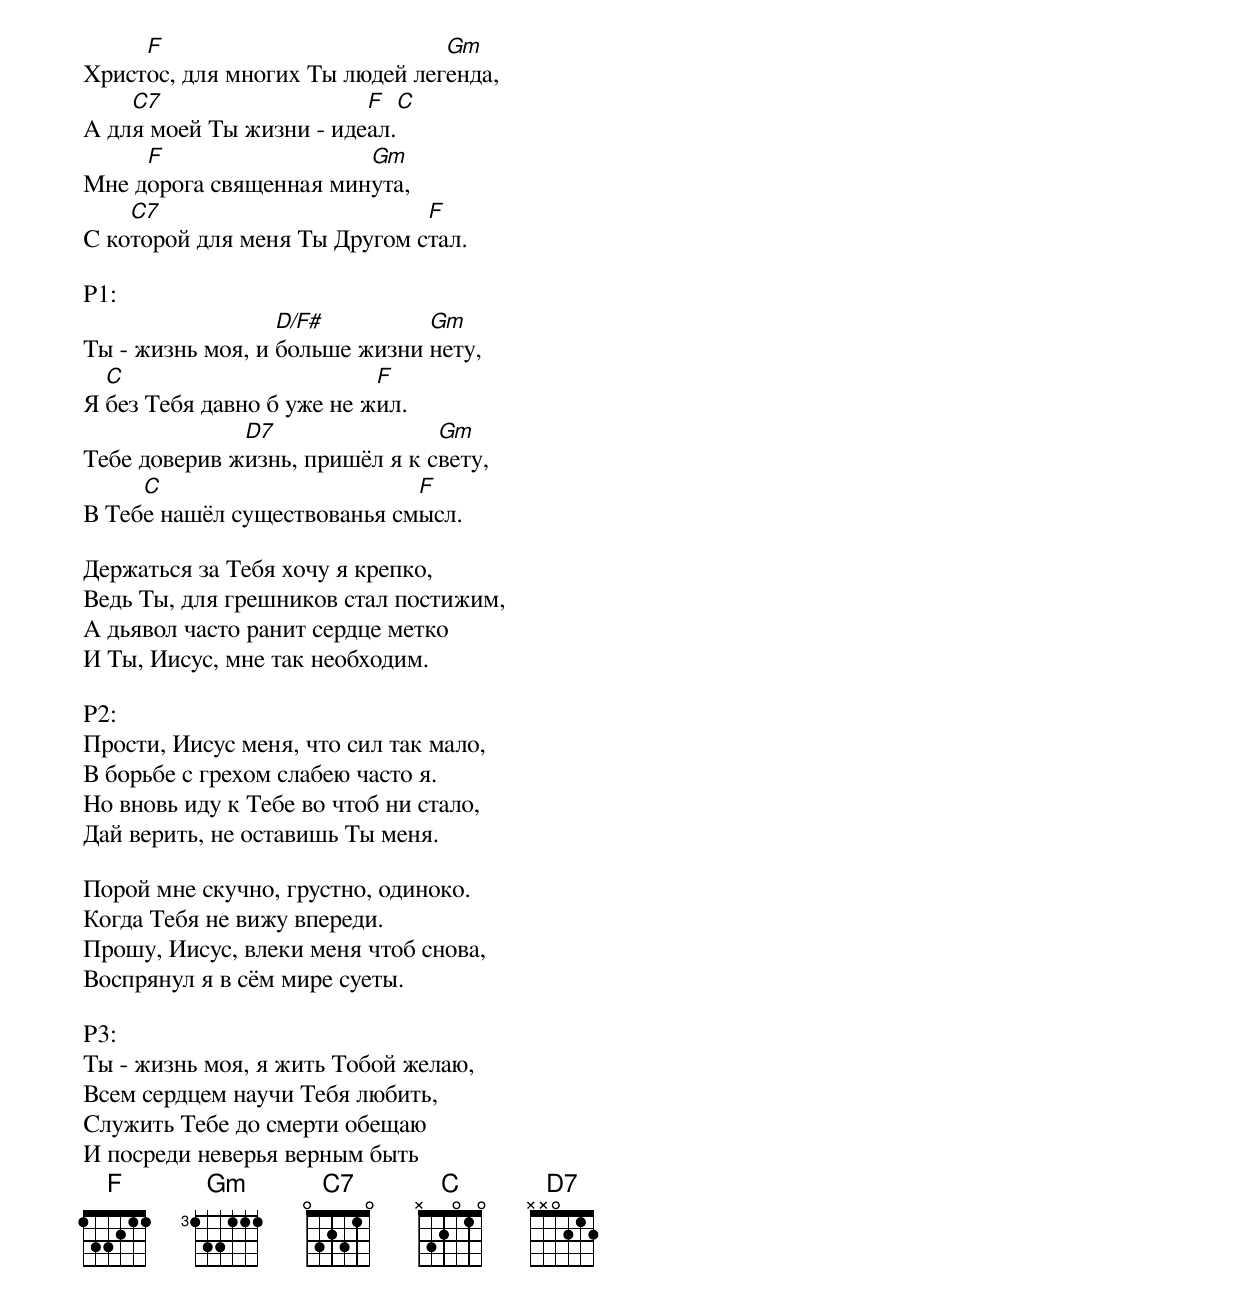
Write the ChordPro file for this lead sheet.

Христ[F]ос, для многих Ты людей лег[Gm]енда,
А дл[C7]я моей Ты жизни - иде[F]ал.[C]
Мне д[F]орога священная мин[Gm]ута,
С ко[C7]торой для меня Ты Другом с[F]тал.

P1:
Ты - жизнь моя, и [D/F#]больше жизни [Gm]нету,
Я [C]без Тебя давно б уже не ж[F]ил.
Тебе доверив ж[D7]изнь, пришёл я к с[Gm]вету,
В Теб[C]е нашёл существованья см[F]ысл.

Держаться за Тебя хочу я крепко,
Ведь Ты, для грешников стал постижим,
А дьявол часто ранит сердце метко
И Ты, Иисус, мне так необходим.

P2:
Прости, Иисус меня, что сил так мало,
В борьбе с грехом слабею часто я.
Но вновь иду к Тебе во чтоб ни стало,
Дай верить, не оставишь Ты меня.

Порой мне скучно, грустно, одиноко.
Когда Тебя не вижу впереди.
Прошу, Иисус, влеки меня чтоб снова,
Воспрянул я в сём мире суеты.

P3:
Ты - жизнь моя, я жить Тобой желаю,
Всем сердцем научи Тебя любить,
Служить Тебе до смерти обещаю
И посреди неверья верным быть
